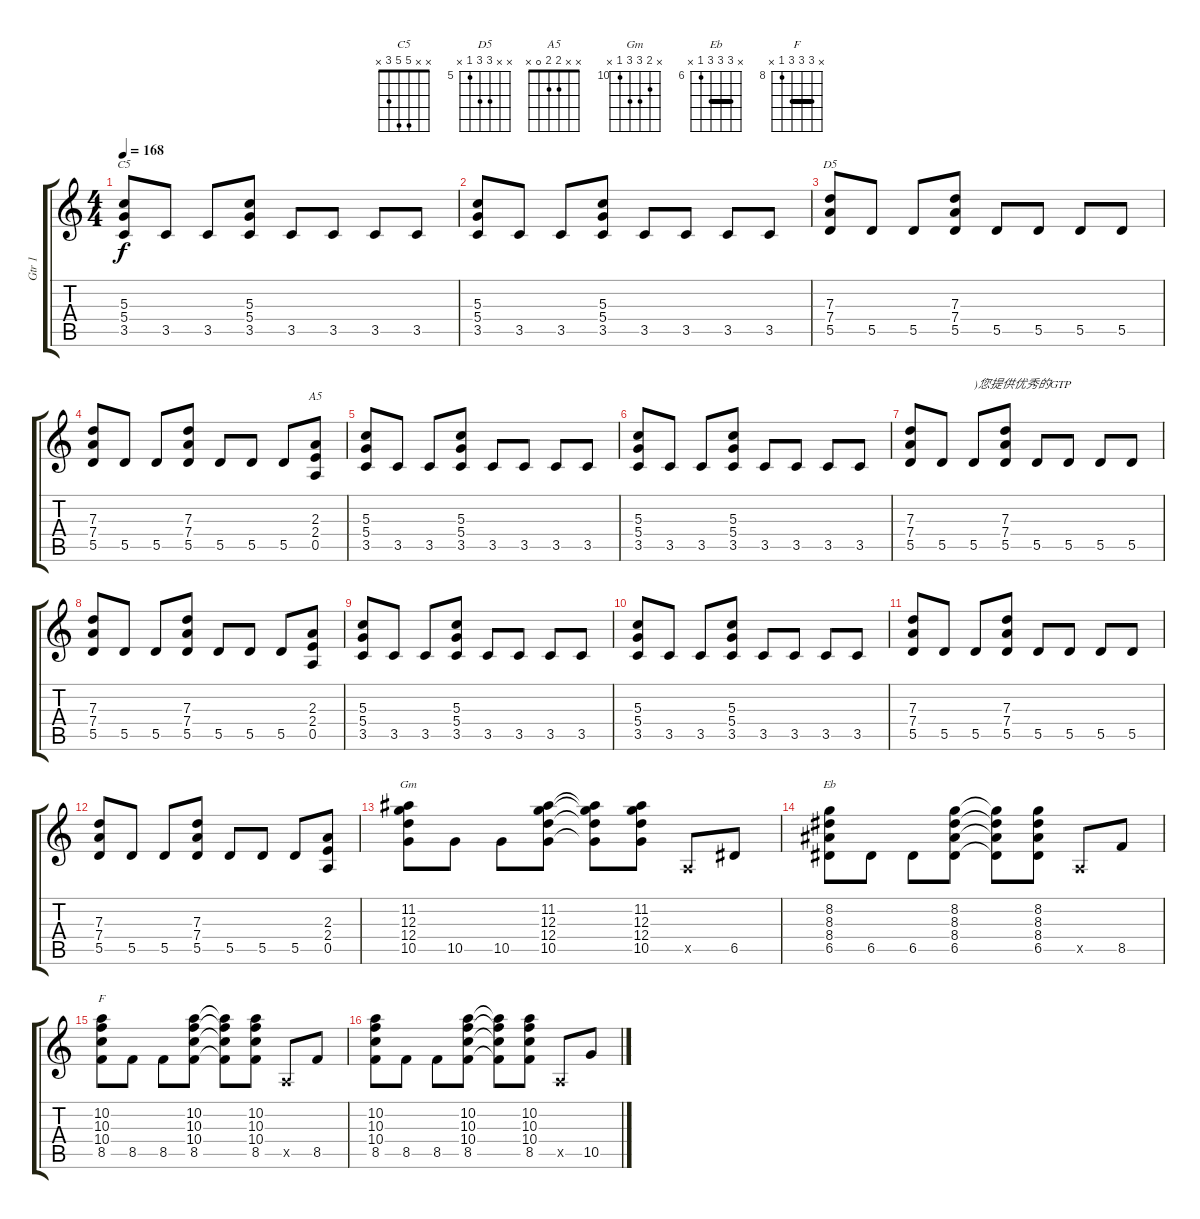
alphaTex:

\track ("Gtr 1" "Gtr 1") {instrument distortionguitar}
\staff {score tabs}
\tuning (E4 B3 G3 D3 A2 E2) {hide}
\chord ("C5" x x 5 5 3 x)
\chord ("D5" x x 7 7 5 x) {firstfret 5}
\chord ("A5" x x 2 2 0 x)
\chord ("Gm" x 11 12 12 10 x) {firstfret 10}
\chord ("Eb" x 8 8 8 6 x) {firstfret 6 barre 8}
\chord ("F" x 10 10 10 8 x) {firstfret 8 barre 10}
\ts (4 4)
\tempo 168
\clef g2
\ks c
(5.3 5.4 3.5).8{ch "C5" dy f} 3.5.8 3.5.8 (5.3 5.4 3.5).8 3.5.8 3.5.8 3.5.8 3.5.8 |
(5.3 5.4 3.5).8 3.5.8 3.5.8 (5.3 5.4 3.5).8 3.5.8 3.5.8 3.5.8 3.5.8 |
(7.3 7.4 5.5).8{ch "D5"} 5.5.8 5.5.8 (7.3 7.4 5.5).8 5.5.8 5.5.8 5.5.8 5.5.8 |
(7.3 7.4 5.5).8 5.5.8 5.5.8 (7.3 7.4 5.5).8 5.5.8 5.5.8 5.5.8 (2.3 2.4 0.5).8{ch "A5"} |
(5.3 5.4 3.5).8 3.5.8 3.5.8 (5.3 5.4 3.5).8 3.5.8 3.5.8 3.5.8 3.5.8 |
(5.3 5.4 3.5).8 3.5.8 3.5.8 (5.3 5.4 3.5).8 3.5.8 3.5.8 3.5.8 3.5.8 |
(7.3 7.4 5.5).8 5.5.8 5.5.8{txt ")您提供优秀的GTP"} (7.3 7.4 5.5).8 5.5.8 5.5.8 5.5.8 5.5.8 |
(7.3 7.4 5.5).8 5.5.8 5.5.8 (7.3 7.4 5.5).8 5.5.8 5.5.8 5.5.8 (2.3 2.4 0.5).8 |
(5.3 5.4 3.5).8 3.5.8 3.5.8 (5.3 5.4 3.5).8 3.5.8 3.5.8 3.5.8 3.5.8 |
(5.3 5.4 3.5).8 3.5.8 3.5.8 (5.3 5.4 3.5).8 3.5.8 3.5.8 3.5.8 3.5.8 |
(7.3 7.4 5.5).8 5.5.8 5.5.8 (7.3 7.4 5.5).8 5.5.8 5.5.8 5.5.8 5.5.8 |
(7.3 7.4 5.5).8 5.5.8 5.5.8 (7.3 7.4 5.5).8 5.5.8 5.5.8 5.5.8 (2.3 2.4 0.5).8 |
(11.2 12.3 12.4 10.5).8{ch "Gm"} 10.5.8 10.5.8 (11.2 12.3 12.4 10.5).8 (11.2{t} 12.3{t} 12.4{t} 10.5{t}).8 (11.2 12.3 12.4 10.5).8 0.5{x}.8 6.5.8 |
(8.2 8.3 8.4 6.5).8{ch "Eb"} 6.5.8 6.5.8 (8.2 8.3 8.4 6.5).8 (8.2{t} 8.3{t} 8.4{t} 6.5{t}).8 (8.2 8.3 8.4 6.5).8 0.5{x}.8 8.5.8 |
(10.2 10.3 10.4 8.5).8{ch "F"} 8.5.8 8.5.8 (10.2 10.3 10.4 8.5).8 (10.2{t} 10.3{t} 10.4{t} 8.5{t}).8 (10.2 10.3 10.4 8.5).8 0.5{x}.8 8.5.8 |
(10.2 10.3 10.4 8.5).8 8.5.8 8.5.8 (10.2 10.3 10.4 8.5).8 (10.2{t} 10.3{t} 10.4{t} 8.5{t}).8 (10.2 10.3 10.4 8.5).8 0.5{x}.8 10.5.8
